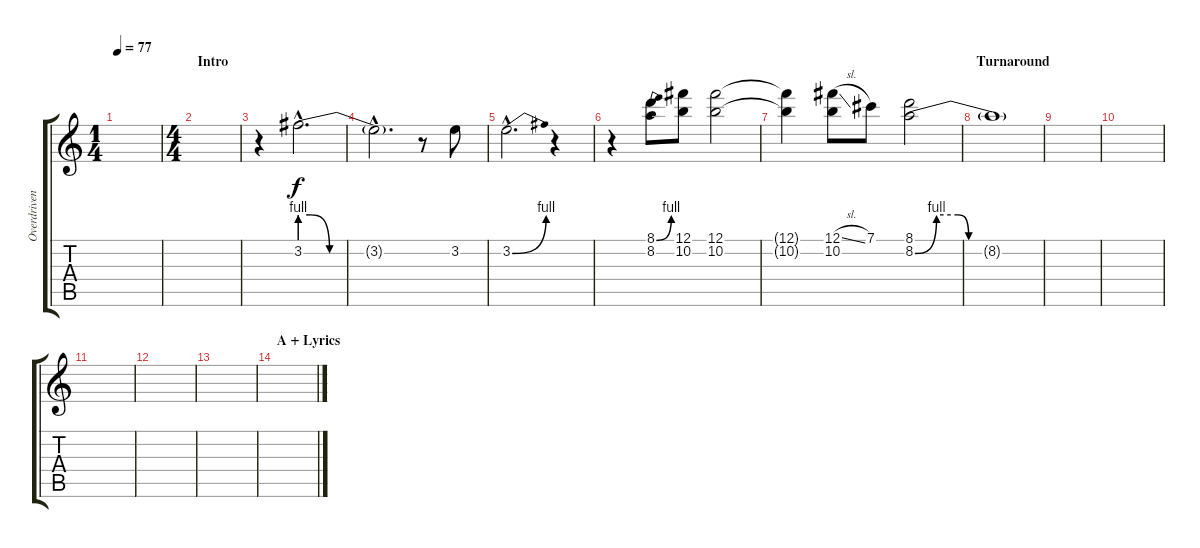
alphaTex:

\track ("Overdriven" "Overdriven") {instrument overdrivenguitar}
\staff {score tabs}
\tuning (Gb4 Db4 A3 E3 B2 Gb2) {hide}
\ts (1 4)
\tempo 77
\clef g2
\ks c
|
\ts (4 4)
\section ("" "Intro")
|
r.4 3.2{be (custom 0 4 5 4 15 0 25 0 30 0 40 0 60 0) hac}.2{d} |
3.2{hac t}.2{d} r.8 3.2.8 |
3.2{be (bend 0 0 60 4) hac}.2{d} r.4 |
r.4 (8.1{be (bend 0 0 60 4)} 8.2).8 (12.1 10.2).8 (12.1 10.2).2 |
(12.1{t} 10.2{t}).4 (12.1{sl} 10.2).8 7.1.8 (8.1 8.2{be (custom 0 0 10 4 20 4 25 0 30 0 45 0 60 0)}).2 |
\section ("" "Turnaround")
8.2{t}.1 |
|
|
|
|
|
\section ("" "A + Lyrics")
